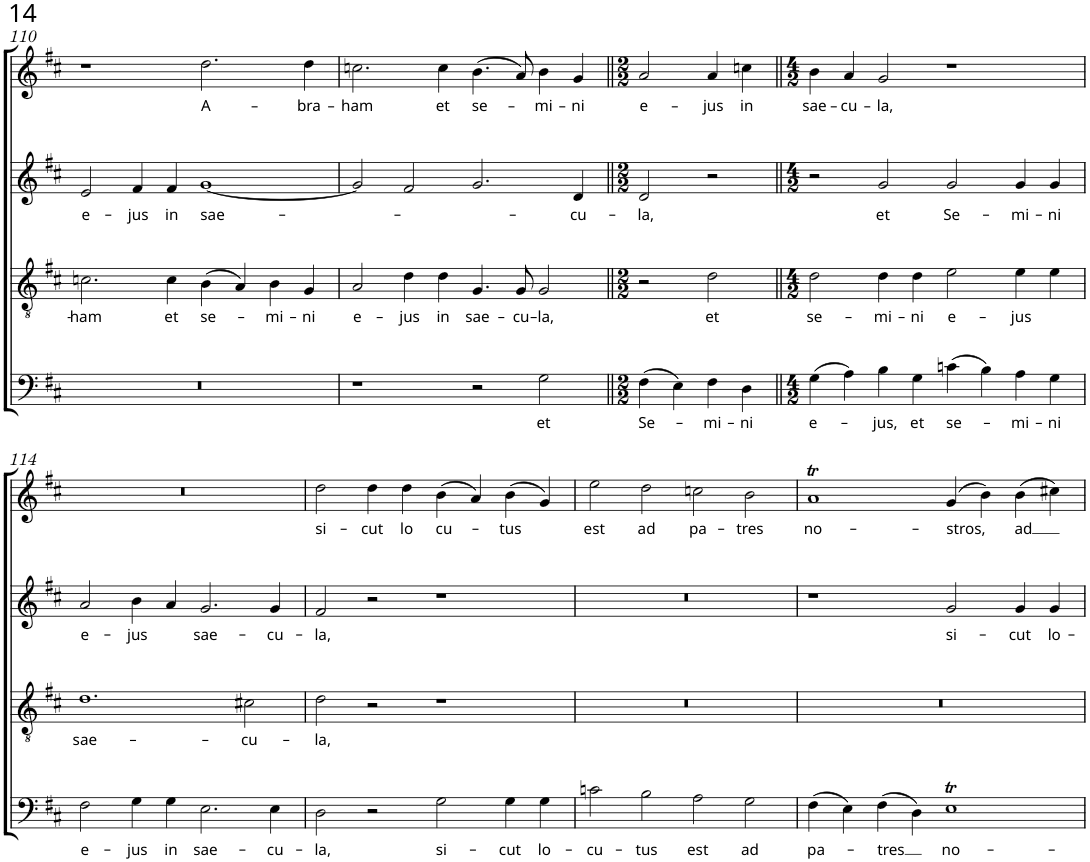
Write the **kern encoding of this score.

**kern	**text	**kern	**text	**kern	**text	**kern	**text
*part4	*part4	*part3	*part3	*part2	*part2	*part1	*part1
*staff4	*staff4	*staff3	*staff3	*staff2	*staff2	*staff1	*staff1
*I"Bass	*	*I"Tenor	*	*I"Alto	*	*I"Soprano	*
!!LO:PB:g=z
*clefF4	*	*clefGv2	*	*clefG2	*	*clefG2	*
*k[f#c#]	*	*k[f#c#]	*	*k[f#c#]	*	*k[f#c#]	*
*M4/2	*	*M4/2	*	*M4/2	*	*M4/2	*
=110	=110	=110	=110	=110	=110	=110	=110
!	!	!	!LO:LY:b	!	!LO:LY:b	!	!
0r	.	2.cn\	-ham	2e/	e-	1r	.
!	!	!	!	!	!LO:LY:b	!	!
.	.	.	.	4f#/	-jus	.	.
!	!	!	!LO:LY:b	!	!LO:LY:b	!	!
.	.	4c\	et	4f#/	in	.	.
!	!	!	!LO:LY:b	!	!LO:LY:b	!	!LO:LY:b
.	.	(4B\	se-	[1g	sae-	2.dd\	A-
.	.	4A/)	.	.	.	.	.
!	!	!	!LO:LY:b	!	!	!	!
.	.	4B\	-mi-	.	.	.	.
!	!	!	!LO:LY:b	!	!	!	!LO:LY:b
.	.	4G/	-ni	.	.	4dd\	-bra-
=111	=111	=111	=111	=111	=111	=111	=111
!	!	!	!LO:LY:b	!	!	!	!LO:LY:b
1r	.	2A/	-e-	2g/]	.	2.ccn\	-ham
!	!	!	!LO:LY:b	!	!	!	!
.	.	4d\	-jus	2f#/	.	.	.
!	!	!	!LO:LY:b	!	!	!	!LO:LY:b
.	.	4d\	in	.	.	4cc\	et
!	!	!	!LO:LY:b	!	!	!	!LO:LY:b
2r	.	4.G/	sae-	2.g/	.	(4.b\	se-
!	!	!	!LO:LY:b	!	!	!	!
.	.	8G/	-cu-	.	.	8a/)	.
!	!LO:LY:b	!	!LO:LY:b	!	!	!	!LO:LY:b
2G\	et	2G/	-la,	.	.	4b\	-mi-
!	!	!	!	!	!LO:LY:b	!	!LO:LY:b
.	.	.	.	4d/	-cu-	4g/	-ni
=112||	=112||	=112||	=112||	=112||	=112||	=112||	=112||
*M2/2	*	*M2/2	*	*M2/2	*	*M2/2	*
!	!LO:LY:b	!	!	!	!LO:LY:b	!	!LO:LY:b
(4F#\	Se-	2r	.	2d/	-la,	2a/	-e-
4E\)	.	.	.	.	.	.	.
!	!LO:LY:b	!	!LO:LY:b	!	!	!	!LO:LY:b
4F#\	-mi-	2d\	et	2r	.	4a/	-jus
!	!LO:LY:b	!	!	!	!	!	!LO:LY:b
4D\	-ni	.	.	.	.	4ccn\	in
=113||	=113||	=113||	=113||	=113||	=113||	=113||	=113||
*M4/2	*	*M4/2	*	*M4/2	*	*M4/2	*
!	!LO:LY:b	!	!LO:LY:b	!	!	!	!LO:LY:b
(4G\	-e-	2d\	se-	2r	.	4b\	sae-
!	!	!	!	!	!	!	!LO:LY:b
4A\)	.	.	.	.	.	4a/	-cu-
!	!LO:LY:b	!	!LO:LY:b	!	!LO:LY:b	!	!LO:LY:b
4B\	-jus,	4d\	-mi-	2g/	et	2g/	-la,
!	!LO:LY:b	!	!LO:LY:b	!	!	!	!
4G\	et	4d\	-ni	.	.	.	.
!	!LO:LY:b	!	!LO:LY:b	!	!LO:LY:b	!	!
(4cn\	se-	2e\	-e-	2g/	Se-	1r	.
4B\)	.	.	.	.	.	.	.
!	!LO:LY:b	!	!LO:LY:b	!	!LO:LY:b	!	!
4A\	-mi-	4e\	-jus	4g/	-mi-	.	.
!	!LO:LY:b	!	!	!	!LO:LY:b	!	!
4G\	-ni	4e\	.	4g/	-ni	.	.
!!LO:LB:g=z
=114	=114	=114	=114	=114	=114	=114	=114
!	!LO:LY:b	!	!LO:LY:b	!	!LO:LY:b	!	!
2F#\	-e-	1.d	sae-	2a/	e-	0r	.
!	!LO:LY:b	!	!	!	!LO:LY:b	!	!
4G\	-jus	.	.	4b\	-jus	.	.
!	!LO:LY:b	!	!	!	!	!	!
4G\	in	.	.	4a/	.	.	.
!	!LO:LY:b	!	!	!	!LO:LY:b	!	!
2.E\	sae-	.	.	2.g/	sae-	.	.
!	!	!	!LO:LY:b	!	!	!	!
.	.	2c#X\	-cu-	.	.	.	.
!	!LO:LY:b	!	!	!	!LO:LY:b	!	!
4E\	-cu-	.	.	4g/	-cu-	.	.
=115	=115	=115	=115	=115	=115	=115	=115
!	!LO:LY:b	!	!LO:LY:b	!	!LO:LY:b	!	!LO:LY:b
2D\	-la,	2d\	-la,	2f#/	-la,	2dd\	si-
!	!	!	!	!	!	!	!LO:LY:b
2r	.	2r	.	2r	.	4dd\	-cut
!	!	!	!	!	!	!	!LO:LY:b
.	.	.	.	.	.	4dd\	lo
!	!LO:LY:b	!	!	!	!	!	!LO:LY:b
2G\	si-	1r	.	1r	.	(4b\	cu-
.	.	.	.	.	.	4a/)	.
!	!LO:LY:b	!	!	!	!	!	!LO:LY:b
4G\	-cut	.	.	.	.	(4b\	-tus
!	!LO:LY:b	!	!	!	!	!	!
4G\	lo-	.	.	.	.	4g/)	.
=116	=116	=116	=116	=116	=116	=116	=116
!	!LO:LY:b	!	!	!	!	!	!LO:LY:b
2cn\	-cu-	0r	.	0r	.	2ee\	est
!	!LO:LY:b	!	!	!	!	!	!LO:LY:b
2B\	-tus	.	.	.	.	2dd\	ad
!	!LO:LY:b	!	!	!	!	!	!LO:LY:b
2A\	est	.	.	.	.	2ccn\	pa-
!	!LO:LY:b	!	!	!	!	!	!LO:LY:b
2G\	ad	.	.	.	.	2b\	-tres
=117	=117	=117	=117	=117	=117	=117	=117
!	!LO:LY:b	!	!	!	!	!	!LO:LY:b
(4F#\	pa-	0r	.	1r	.	1aT	no-
4E\)	.	.	.	.	.	.	.
!	!LO:LY:b	!	!	!	!	!	!
(4F#\	-tres	.	.	.	.	.	.
4D\)	.	.	.	.	.	.	.
!	!LO:LY:b	!	!	!	!LO:LY:b	!	!LO:LY:b
1ET	no-	.	.	2g/	si-	(4g/	-stros,
.	.	.	.	.	.	4b\)	.
!	!	!	!	!	!LO:LY:b	!	!LO:LY:b
.	.	.	.	4g/	cut	(4b\	ad
!	!	!	!	!	!LO:LY:b	!	!
.	.	.	.	4g/	lo-	4cc#X\)	.
=	=	=	=	=	=	=	=
*-	*-	*-	*-	*-	*-	*-	*-
